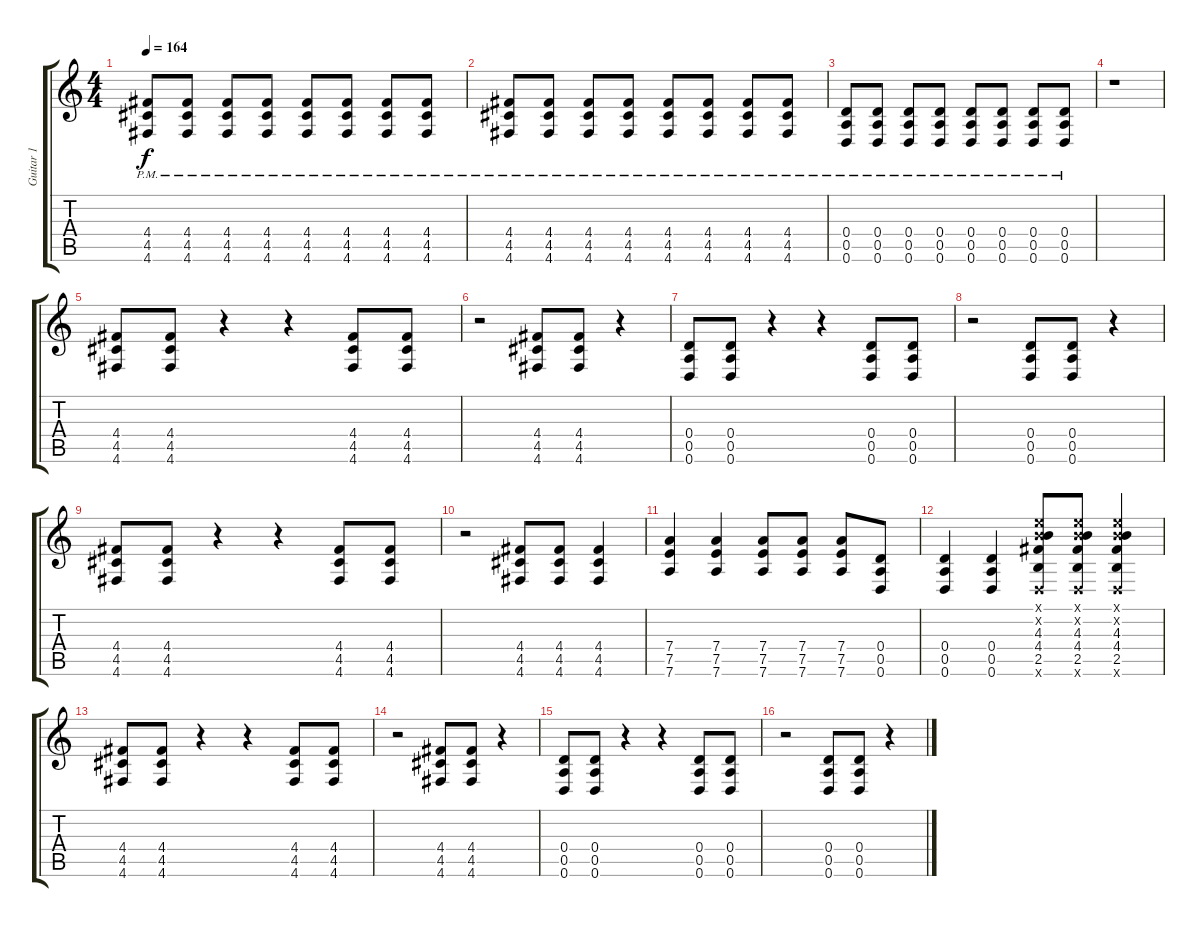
\track ("Guitar 1" "Guitar 1") {instrument overdrivenguitar}
\staff {score tabs}
\tuning (E4 B3 G3 D3 A2 D2) {hide}
\ts (4 4)
\tempo 164
\clef g2
\ks c
(4.4{pm} 4.5{pm} 4.6{pm}).8{dy f} (4.4{pm} 4.5{pm} 4.6{pm}).8 (4.4{pm} 4.5{pm} 4.6{pm}).8 (4.4{pm} 4.5{pm} 4.6{pm}).8 (4.4{pm} 4.5{pm} 4.6{pm}).8 (4.4{pm} 4.5{pm} 4.6{pm}).8 (4.4{pm} 4.5{pm} 4.6{pm}).8 (4.4{pm} 4.5{pm} 4.6{pm}).8 |
(4.4{pm} 4.5{pm} 4.6{pm}).8 (4.4{pm} 4.5{pm} 4.6{pm}).8 (4.4{pm} 4.5{pm} 4.6{pm}).8 (4.4{pm} 4.5{pm} 4.6{pm}).8 (4.4{pm} 4.5{pm} 4.6{pm}).8 (4.4{pm} 4.5{pm} 4.6{pm}).8 (4.4{pm} 4.5{pm} 4.6{pm}).8 (4.4{pm} 4.5{pm} 4.6{pm}).8 |
(0.4{pm} 0.5{pm} 0.6{pm}).8 (0.4{pm} 0.5{pm} 0.6{pm}).8 (0.4{pm} 0.5{pm} 0.6{pm}).8 (0.4{pm} 0.5{pm} 0.6{pm}).8 (0.4{pm} 0.5{pm} 0.6{pm}).8 (0.4{pm} 0.5{pm} 0.6{pm}).8 (0.4{pm} 0.5{pm} 0.6{pm}).8 (0.4{pm} 0.5{pm} 0.6{pm}).8 |
r.1 |
(4.4 4.5 4.6).8 (4.4 4.5 4.6).8 r.4 r.4 (4.4 4.5 4.6).8 (4.4 4.5 4.6).8 |
r.2 (4.4 4.5 4.6).8 (4.4 4.5 4.6).8 r.4 |
(0.4 0.5 0.6).8 (0.4 0.5 0.6).8 r.4 r.4 (0.4 0.5 0.6).8 (0.4 0.5 0.6).8 |
r.2 (0.4 0.5 0.6).8 (0.4 0.5 0.6).8 r.4 |
(4.4 4.5 4.6).8 (4.4 4.5 4.6).8 r.4 r.4 (4.4 4.5 4.6).8 (4.4 4.5 4.6).8 |
r.2 (4.4 4.5 4.6).8 (4.4 4.5 4.6).8 (4.4 4.5 4.6).4 |
(7.4 7.5 7.6).4 (7.4 7.5 7.6).4 (7.4 7.5 7.6).8 (7.4 7.5 7.6).8 (7.4 7.5 7.6).8 (0.4 0.5 0.6).8 |
(0.4 0.5 0.6).4 (0.4 0.5 0.6).4 (0.1{x} 0.2{x} 4.3 4.4 2.5 0.6{x}).8 (0.1{x} 0.2{x} 4.3 4.4 2.5 0.6{x}).8 (0.1{x} 0.2{x} 4.3 4.4 2.5 0.6{x}).4 |
(4.4 4.5 4.6).8 (4.4 4.5 4.6).8 r.4 r.4 (4.4 4.5 4.6).8 (4.4 4.5 4.6).8 |
r.2 (4.4 4.5 4.6).8 (4.4 4.5 4.6).8 r.4 |
(0.4 0.5 0.6).8 (0.4 0.5 0.6).8 r.4 r.4 (0.4 0.5 0.6).8 (0.4 0.5 0.6).8 |
r.2 (0.4 0.5 0.6).8 (0.4 0.5 0.6).8 r.4
